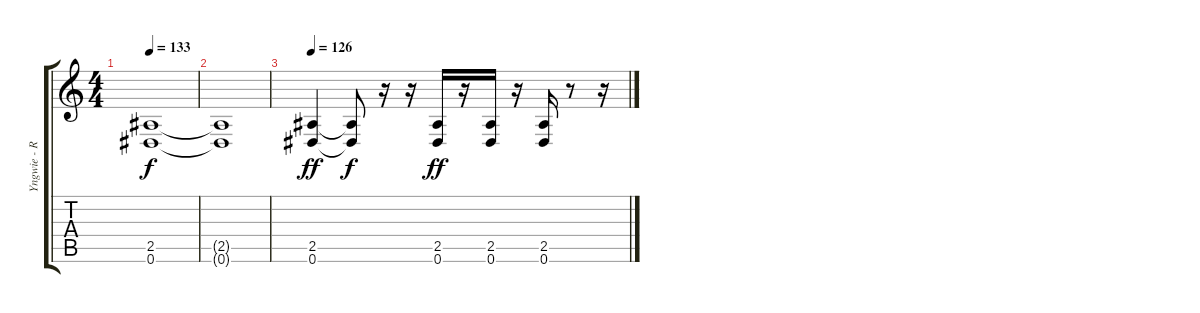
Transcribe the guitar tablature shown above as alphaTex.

\track ("Yngwie - Rythm" "Yngwie - R") {instrument overdrivenguitar}
\staff {score tabs}
\tuning (Eb4 Bb3 Gb3 Db3 Ab2 Eb2) {hide}
\ts (4 4)
\tempo 133
\clef g2
\ks c
(2.5{t} 0.6{t}).1{dy f} |
(2.5{t} 0.6{t}).1 |
\tempo 126
(2.5 0.6).4{dy ff} (2.5{t} 0.6{t}).8{dy f} r.16 r.16 (2.5 0.6).16{dy ff} r.16 (2.5 0.6).16 r.16 (2.5 0.6).16 r.8 r.16
